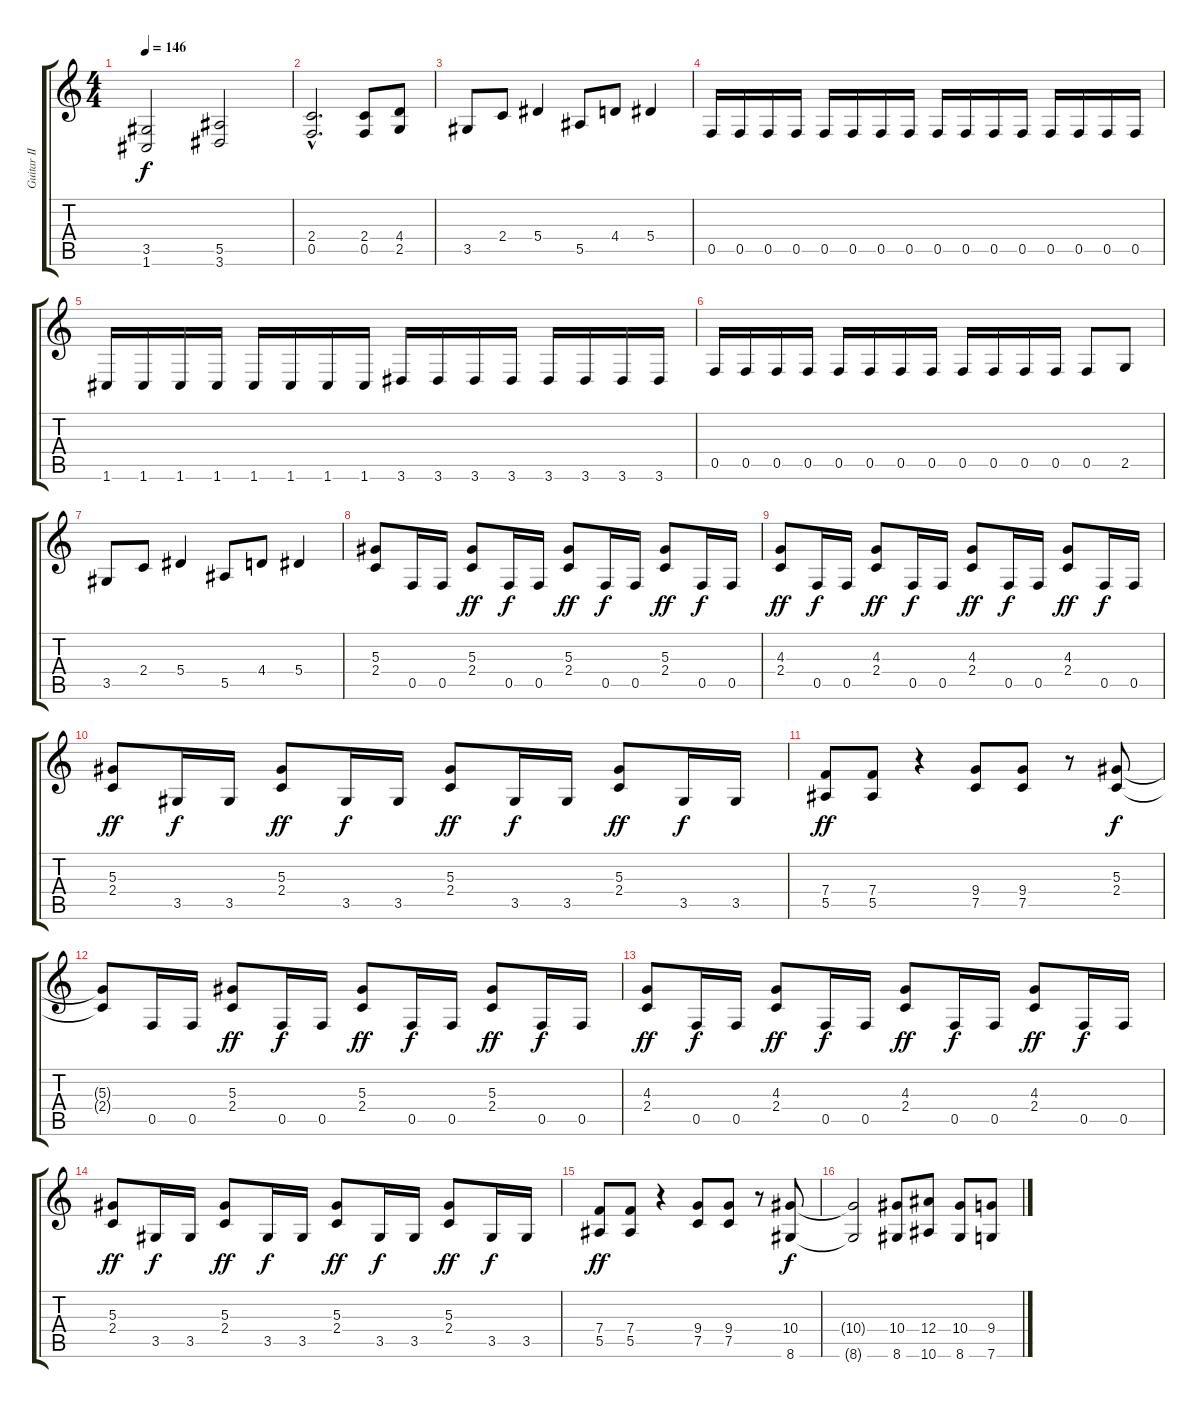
\track ("Guitar II" "Guitar II") {instrument distortionguitar}
\staff {score tabs}
\tuning (C4 G3 Eb3 Bb2 F2 C2) {hide}
\ts (4 4)
\tempo 146
\clef g2
\ks c
(3.5 1.6).2{dy f} (5.5 3.6).2 |
(2.4{hac} 0.5{hac}).2{d} (2.4 0.5).8 (4.4 2.5).8 |
3.5.8 2.4.8 5.4.4 5.5.8 4.4.8 5.4.4 |
0.5.16 0.5.16 0.5.16 0.5.16 0.5.16 0.5.16 0.5.16 0.5.16 0.5.16 0.5.16 0.5.16 0.5.16 0.5.16 0.5.16 0.5.16 0.5.16 |
1.6.16 1.6.16 1.6.16 1.6.16 1.6.16 1.6.16 1.6.16 1.6.16 3.6.16 3.6.16 3.6.16 3.6.16 3.6.16 3.6.16 3.6.16 3.6.16 |
0.5.16 0.5.16 0.5.16 0.5.16 0.5.16 0.5.16 0.5.16 0.5.16 0.5.16 0.5.16 0.5.16 0.5.16 0.5.8 2.5.8 |
3.5.8 2.4.8 5.4.4 5.5.8 4.4.8 5.4.4 |
(5.3 2.4).8 0.5.16 0.5.16 (5.3 2.4).8{dy ff} 0.5.16{dy f} 0.5.16 (5.3 2.4).8{dy ff} 0.5.16{dy f} 0.5.16 (5.3 2.4).8{dy ff} 0.5.16{dy f} 0.5.16 |
(4.3 2.4).8{dy ff} 0.5.16{dy f} 0.5.16 (4.3 2.4).8{dy ff} 0.5.16{dy f} 0.5.16 (4.3 2.4).8{dy ff} 0.5.16{dy f} 0.5.16 (4.3 2.4).8{dy ff} 0.5.16{dy f} 0.5.16 |
(5.3 2.4).8{dy ff} 3.5.16{dy f} 3.5.16 (5.3 2.4).8{dy ff} 3.5.16{dy f} 3.5.16 (5.3 2.4).8{dy ff} 3.5.16{dy f} 3.5.16 (5.3 2.4).8{dy ff} 3.5.16{dy f} 3.5.16 |
(7.4 5.5).8{dy ff} (7.4 5.5).8 r.4 (9.4 7.5).8 (9.4 7.5).8 r.8 (5.3 2.4).8{dy f} |
(5.3{t} 2.4{t}).8 0.5.16 0.5.16 (5.3 2.4).8{dy ff} 0.5.16{dy f} 0.5.16 (5.3 2.4).8{dy ff} 0.5.16{dy f} 0.5.16 (5.3 2.4).8{dy ff} 0.5.16{dy f} 0.5.16 |
(4.3 2.4).8{dy ff} 0.5.16{dy f} 0.5.16 (4.3 2.4).8{dy ff} 0.5.16{dy f} 0.5.16 (4.3 2.4).8{dy ff} 0.5.16{dy f} 0.5.16 (4.3 2.4).8{dy ff} 0.5.16{dy f} 0.5.16 |
(5.3 2.4).8{dy ff} 3.5.16{dy f} 3.5.16 (5.3 2.4).8{dy ff} 3.5.16{dy f} 3.5.16 (5.3 2.4).8{dy ff} 3.5.16{dy f} 3.5.16 (5.3 2.4).8{dy ff} 3.5.16{dy f} 3.5.16 |
(7.4 5.5).8{dy ff} (7.4 5.5).8 r.4 (9.4 7.5).8 (9.4 7.5).8 r.8 (10.4 8.6).8{dy f} |
(10.4{t} 8.6{t}).2 (10.4 8.6).8 (12.4 10.6).8 (10.4 8.6).8 (9.4 7.6).8
